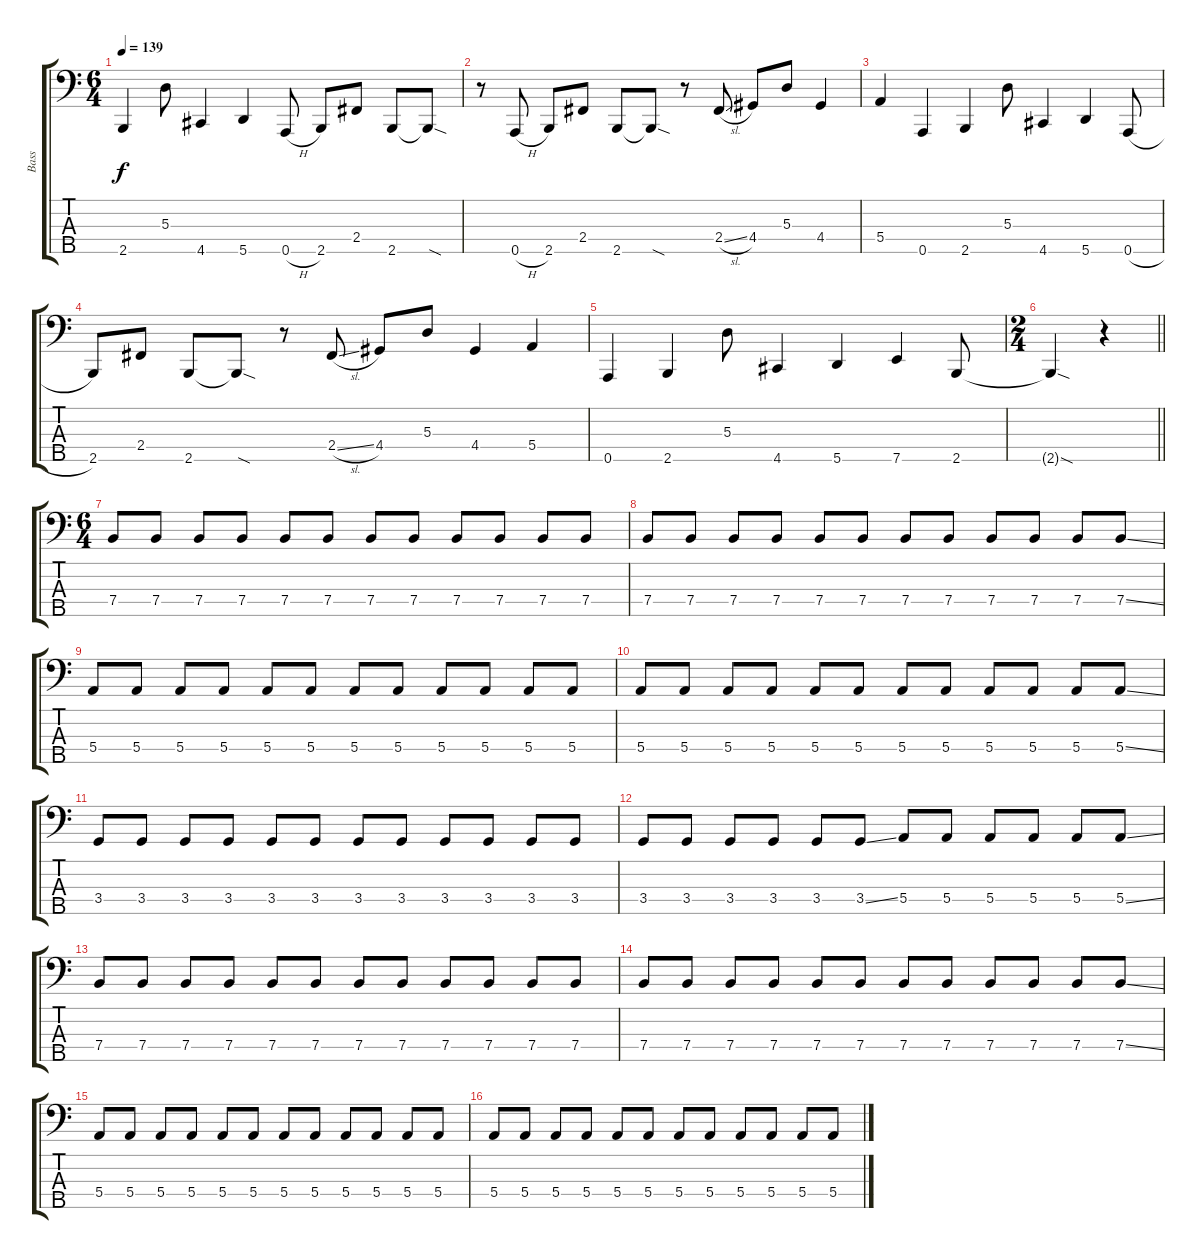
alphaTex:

\track ("Bass" "Bass") {instrument electricbassfinger}
\staff {score tabs}
\tuning (G2 D2 A1 E1 A0) {hide}
\ts (6 4)
\tempo 139
\clef f4
\ks c
2.5.4{dy f} 5.3.8 4.5.4 5.5.4 0.5{h}.8 2.5.8 2.4.8 2.5.8 2.5{sod t}.8 |
r.8 0.5{h}.8 2.5.8 2.4.8 2.5.8 2.5{sod t}.8 r.8 2.4{sl}.8 4.4.8 5.3.8 4.4.4 |
5.4.4 0.5.4 2.5.4 5.3.8 4.5.4 5.5.4 0.5{h}.8 |
2.5.8 2.4.8 2.5.8 2.5{sod t}.8 r.8 2.4{sl}.8 4.4.8 5.3.8 4.4.4 5.4.4 |
0.5.4 2.5.4 5.3.8 4.5.4 5.5.4 7.5.4 2.5.8 |
\ts (2 4)
\barLineRight lightlight
2.5{sod t}.4 r.4 |
\ts (6 4)
\section ("" "")
7.4.8 7.4.8 7.4.8 7.4.8 7.4.8 7.4.8 7.4.8 7.4.8 7.4.8 7.4.8 7.4.8 7.4.8 |
7.4.8 7.4.8 7.4.8 7.4.8 7.4.8 7.4.8 7.4.8 7.4.8 7.4.8 7.4.8 7.4.8 7.4{ss}.8 |
5.4.8 5.4.8 5.4.8 5.4.8 5.4.8 5.4.8 5.4.8 5.4.8 5.4.8 5.4.8 5.4.8 5.4.8 |
5.4.8 5.4.8 5.4.8 5.4.8 5.4.8 5.4.8 5.4.8 5.4.8 5.4.8 5.4.8 5.4.8 5.4{ss}.8 |
3.4.8 3.4.8 3.4.8 3.4.8 3.4.8 3.4.8 3.4.8 3.4.8 3.4.8 3.4.8 3.4.8 3.4.8 |
3.4.8 3.4.8 3.4.8 3.4.8 3.4.8 3.4{ss}.8 5.4.8 5.4.8 5.4.8 5.4.8 5.4.8 5.4{ss}.8 |
7.4.8 7.4.8 7.4.8 7.4.8 7.4.8 7.4.8 7.4.8 7.4.8 7.4.8 7.4.8 7.4.8 7.4.8 |
7.4.8 7.4.8 7.4.8 7.4.8 7.4.8 7.4.8 7.4.8 7.4.8 7.4.8 7.4.8 7.4.8 7.4{ss}.8 |
5.4.8 5.4.8 5.4.8 5.4.8 5.4.8 5.4.8 5.4.8 5.4.8 5.4.8 5.4.8 5.4.8 5.4.8 |
5.4.8 5.4.8 5.4.8 5.4.8 5.4.8 5.4.8 5.4.8 5.4.8 5.4.8 5.4.8 5.4.8 5.4{ss}.8
